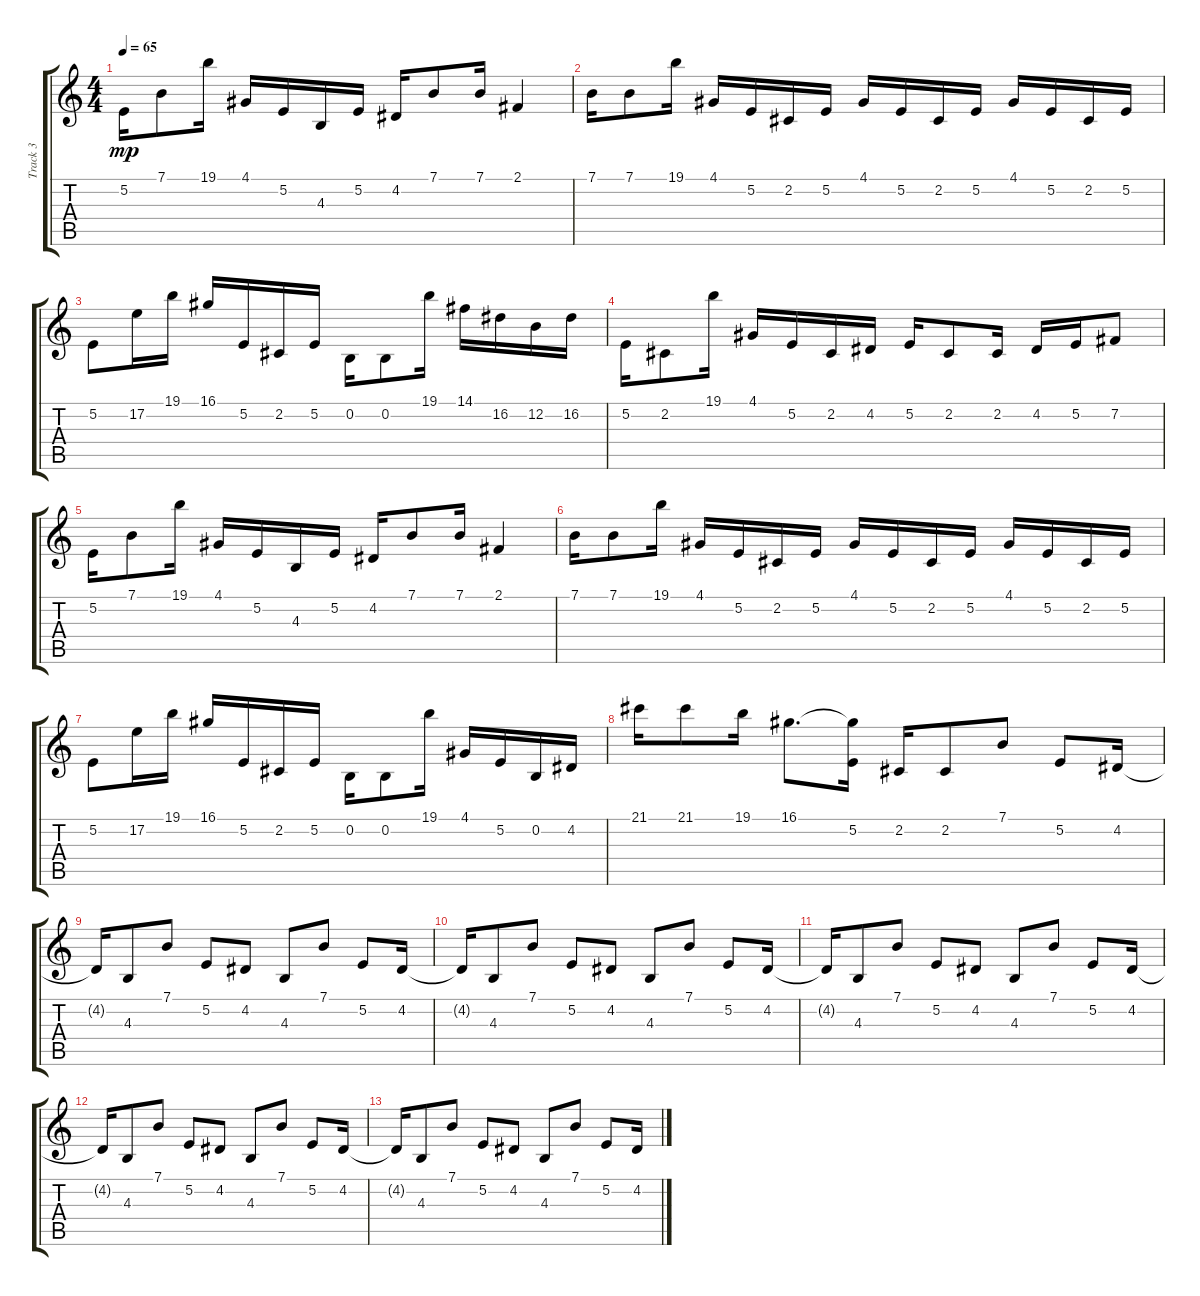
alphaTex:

\track ("Track 3" "Track 3") {instrument pad1newage}
\staff {score tabs}
\tuning (E4 B3 G3 D3 A2 E2) {hide}
\ts (4 4)
\tempo 65
\clef g2
\ks c
5.2.16{dy mp} 7.1.8 19.1.16 4.1.16 5.2.16 4.3.16 5.2.16 4.2.16 7.1.8 7.1.16 2.1.4 |
7.1.16 7.1.8 19.1.16 4.1.16 5.2.16 2.2.16 5.2.16 4.1.16 5.2.16 2.2.16 5.2.16 4.1.16 5.2.16 2.2.16 5.2.16 |
5.2.8 17.2.16 19.1.16 16.1.16 5.2.16 2.2.16 5.2.16 0.2.16 0.2.8 19.1.16 14.1.16 16.2.16 12.2.16 16.2.16 |
5.2.16 2.2.8 19.1.16 4.1.16 5.2.16 2.2.16 4.2.16 5.2.16 2.2.8 2.2.16 4.2.16 5.2.16 7.2.8 |
5.2.16 7.1.8 19.1.16 4.1.16 5.2.16 4.3.16 5.2.16 4.2.16 7.1.8 7.1.16 2.1.4 |
7.1.16 7.1.8 19.1.16 4.1.16 5.2.16 2.2.16 5.2.16 4.1.16 5.2.16 2.2.16 5.2.16 4.1.16 5.2.16 2.2.16 5.2.16 |
5.2.8 17.2.16 19.1.16 16.1.16 5.2.16 2.2.16 5.2.16 0.2.16 0.2.8 19.1.16 4.1.16 5.2.16 0.2.16 4.2.16 |
21.1.16 21.1.8 19.1.16 16.1.8{d} (16.1{t} 5.2).16 2.2.16 2.2.8 7.1.8 5.2.8 4.2.16 |
4.2{t}.16 4.3.8 7.1.8 5.2.8 4.2.8 4.3.8 7.1.8 5.2.8 4.2.16 |
4.2{t}.16 4.3.8 7.1.8 5.2.8 4.2.8 4.3.8 7.1.8 5.2.8 4.2.16 |
4.2{t}.16 4.3.8 7.1.8 5.2.8 4.2.8 4.3.8 7.1.8 5.2.8 4.2.16 |
4.2{t}.16 4.3.8 7.1.8 5.2.8 4.2.8 4.3.8 7.1.8 5.2.8 4.2.16 |
4.2{t}.16 4.3.8 7.1.8 5.2.8 4.2.8 4.3.8 7.1.8 5.2.8 4.2.16
